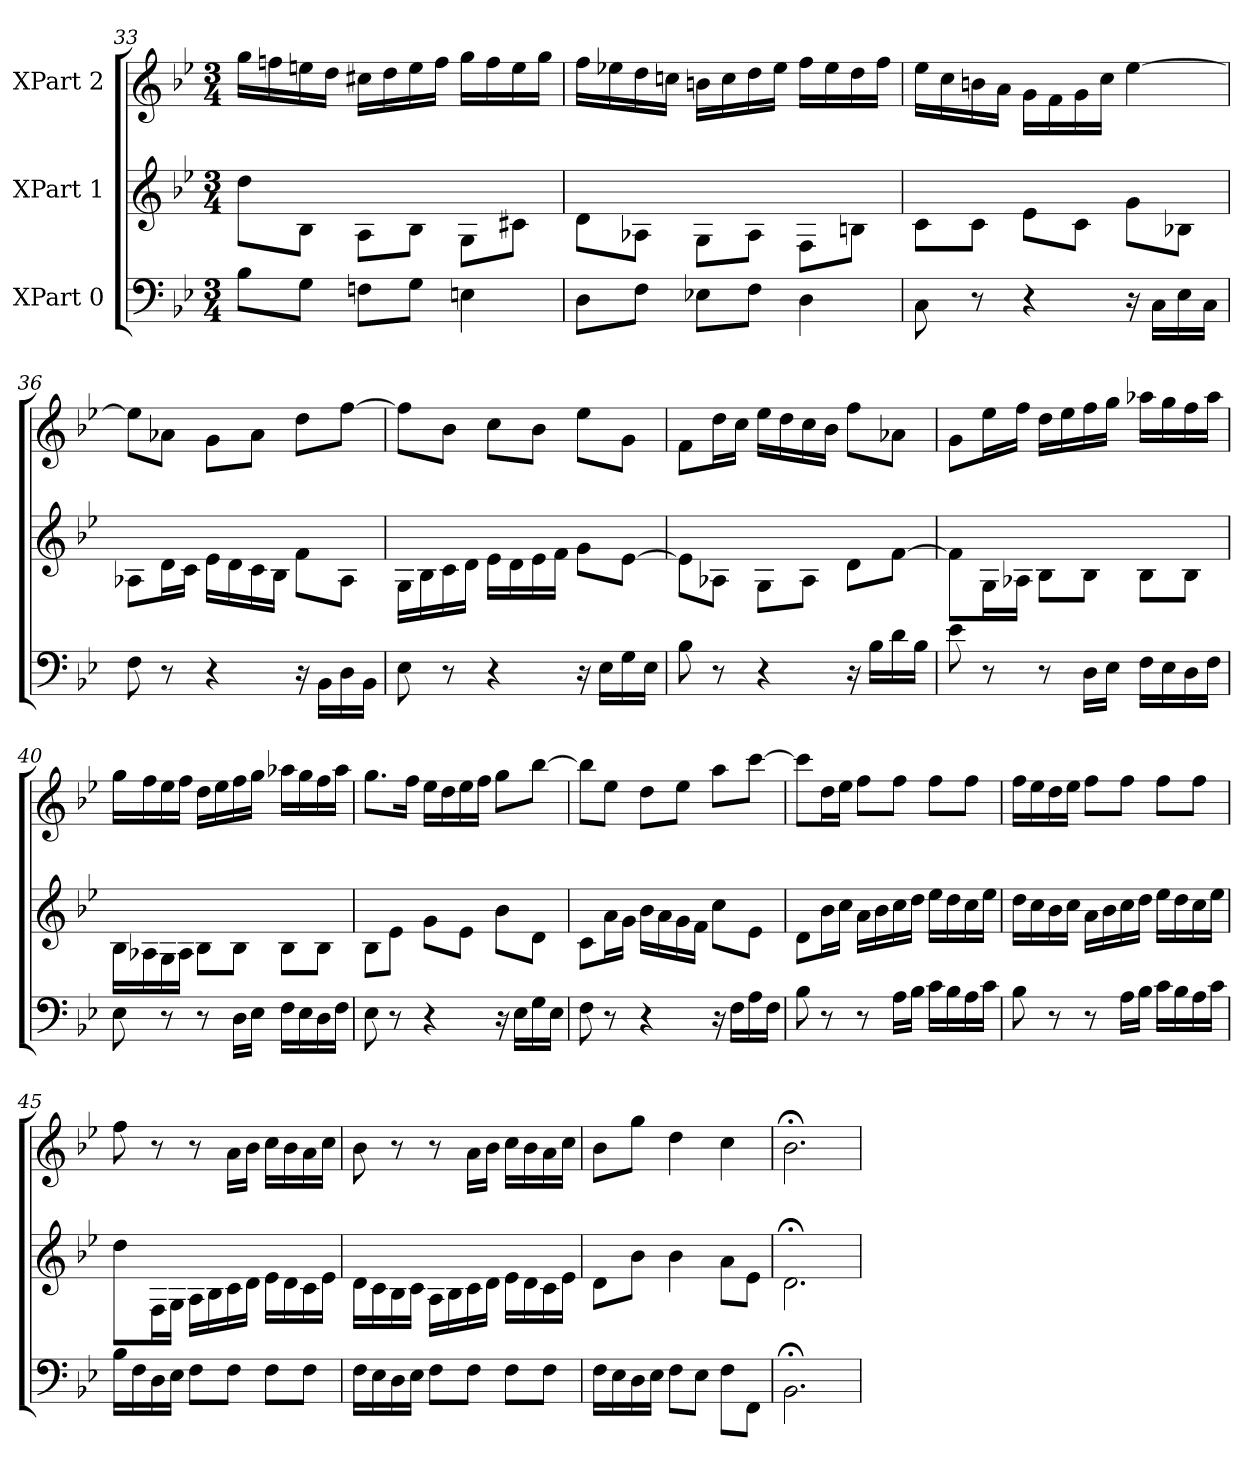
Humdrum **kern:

**kern	**kern	**kern
*part3	*part2	*part1
*staff3	*staff2	*staff1
*I"XPart 0	*I"XPart 1	*I"XPart 2
*clefF4	*clefG2	*clefG2
*k[b-e-]	*k[b-e-]	*k[b-e-]
*M3/4	*M3/4	*M3/4
=33	=33	=33
8B-\L	8dd\L	16gg\L
.	.	16ffn\
8G\J	8B-\J	16een\
.	.	16dd\J
8Fn\L	8A\L	16cc#X\L
.	.	16dd\
8G\J	8B-\J	16ee\
.	.	16ff\J
4En\	8G\L	16gg\L
.	.	16ff\
.	8c#X\J	16ee\
.	.	16gg\J
=34	=34	=34
8D\L	8d\L	16ff\L
.	.	16ee-X\
8F\J	8A-X\J	16dd\
.	.	16ccn\J
8E-X\L	8G\L	16bn\L
.	.	16cc\
8F\J	8A-\J	16dd\
.	.	16ee-\J
4D\	8F\L	16ff\L
.	.	16ee-\
.	8Bn\J	16dd\
.	.	16ff\J
=35	=35	=35
8C\	8c\L	16ee-\L
.	.	16cc\
8r	8c\J	16bn\
.	.	16a\J
4r	8e-\L	16g\L
.	.	16f\
.	8c\J	16g\
.	.	16cc\J
16r	8g\L	[4ee-\
16C\L	.	.
16E-\	8B-X\J	.
16C\J	.	.
=36	=36	=36
8F\	8A-X\L	8ee-\L]
8r	16d\	8a-X\J
.	16c\J	.
4r	16e-\L	8g\L
.	16d\	.
.	16c\	8a-\J
.	16B-\J	.
16r	8f\L	8dd\L
16BB-\L	.	.
16D\	8A-\J	[8ff\J
16BB-\J	.	.
=37	=37	=37
8E-\	16G\L	8ff\L]
.	16B-\	.
8r	16c\	8b-\J
.	16d\J	.
4r	16e-\L	8cc\L
.	16d\	.
.	16e-\	8b-\J
.	16f\J	.
16r	8g\L	8ee-\L
16E-\L	.	.
16G\	[8e-\J	8g\J
16E-\J	.	.
=38	=38	=38
8B-\	8e-\L]	8f\L
8r	8A-X\J	16dd\
.	.	16cc\J
4r	8G\L	16ee-\L
.	.	16dd\
.	8A-\J	16cc\
.	.	16b-\J
16r	8d\L	8ff\L
16B-\L	.	.
16d\	[8f\J	8a-X\J
16B-\J	.	.
=39	=39	=39
8e-\	8f\L]	8g\L
8r	16G\	16ee-\
.	16A-X\J	16ff\J
8r	8B-\L	16dd\L
.	.	16ee-\
16D\L	8B-\J	16ff\
16E-\J	.	16gg\J
16F\L	8B-\L	16aa-X\L
16E-\	.	16gg\
16D\	8B-\J	16ff\
16F\J	.	16aa-\J
=40	=40	=40
8E-\	16B-\L	16gg\L
.	16A-X\	16ff\
8r	16G\	16ee-\
.	16A-\J	16ff\J
8r	8B-\L	16dd\L
.	.	16ee-\
16D\L	8B-\J	16ff\
16E-\J	.	16gg\J
16F\L	8B-\L	16aa-X\L
16E-\	.	16gg\
16D\	8B-\J	16ff\
16F\J	.	16aa-\J
=41	=41	=41
8E-\	8B-\L	8.gg\L
8r	8e-\J	.
.	.	16ff\J
4r	8g\L	16ee-\L
.	.	16dd\
.	8e-\J	16ee-\
.	.	16ff\J
16r	8b-\L	8gg\L
16E-\L	.	.
16G\	8d\J	[8bb-\J
16E-\J	.	.
=42	=42	=42
8F\	8c\L	8bb-\L]
8r	16a\	8ee-\J
.	16g\J	.
4r	16b-\L	8dd\L
.	16a\	.
.	16g\	8ee-\J
.	16f\J	.
16r	8cc\L	8aa\L
16F\L	.	.
16A\	8e-\J	[8ccc\J
16F\J	.	.
=43	=43	=43
8B-\	8d\L	8ccc\L]
8r	16b-\	16dd\
.	16cc\J	16ee-\J
8r	16a\L	8ff\L
.	16b-\	.
16A\L	16cc\	8ff\J
16B-\J	16dd\J	.
16c\L	16ee-\L	8ff\L
16B-\	16dd\	.
16A\	16cc\	8ff\J
16c\J	16ee-\J	.
=44	=44	=44
8B-\	16dd\L	16ff\L
.	16cc\	16ee-\
8r	16b-\	16dd\
.	16cc\J	16ee-\J
8r	16a\L	8ff\L
.	16b-\	.
16A\L	16cc\	8ff\J
16B-\J	16dd\J	.
16c\L	16ee-\L	8ff\L
16B-\	16dd\	.
16A\	16cc\	8ff\J
16c\J	16ee-\J	.
=45	=45	=45
16B-\L	8dd\L	8ff\
16F\	.	.
16D\	16F\	8r
16E-\J	16G\J	.
8F\L	16A\L	8r
.	16B-\	.
8F\J	16c\	16a\L
.	16d\J	16b-\J
8F\L	16e-\L	16cc\L
.	16d\	16b-\
8F\J	16c\	16a\
.	16e-\J	16cc\J
=46	=46	=46
16F\L	16d\L	8b-\
16E-\	16c\	.
16D\	16B-\	8r
16E-\J	16c\J	.
8F\L	16A\L	8r
.	16B-\	.
8F\J	16c\	16a\L
.	16d\J	16b-\J
8F\L	16e-\L	16cc\L
.	16d\	16b-\
8F\J	16c\	16a\
.	16e-\J	16cc\J
=47	=47	=47
16F\L	8d\L	8b-\L
16E-\	.	.
16D\	8b-\J	8gg\J
16E-\J	.	.
8F\L	4b-\	4dd\
8E-\J	.	.
8F\L	8a\L	4cc\
8FF\J	8e-\J	.
=48	=48	=48
2.BB-;<\	2.d;<\	2.b-;<\
=	=	=
*-	*-	*-
